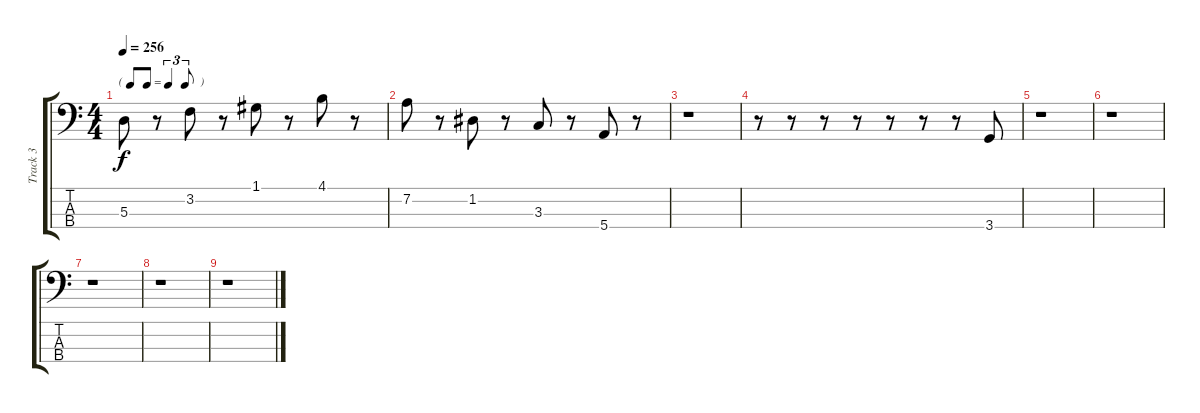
\track ("Track 3" "Track 3") {instrument electricbassfinger}
\staff {score tabs}
\tuning (G2 D2 A1 E1) {hide}
\ts (4 4)
\tf triplet8th
\tempo 256
\clef f4
\ks c
5.3.8{dy f} r.8 3.2.8 r.8 1.1.8 r.8 4.1.8 r.8 |
7.2.8 r.8 1.2.8 r.8 3.3.8 r.8 5.4.8 r.8 |
r.1 |
r.8 r.8 r.8 r.8 r.8 r.8 r.8 3.4.8 |
r.1 |
r.1 |
r.1 |
r.1 |
r.1
